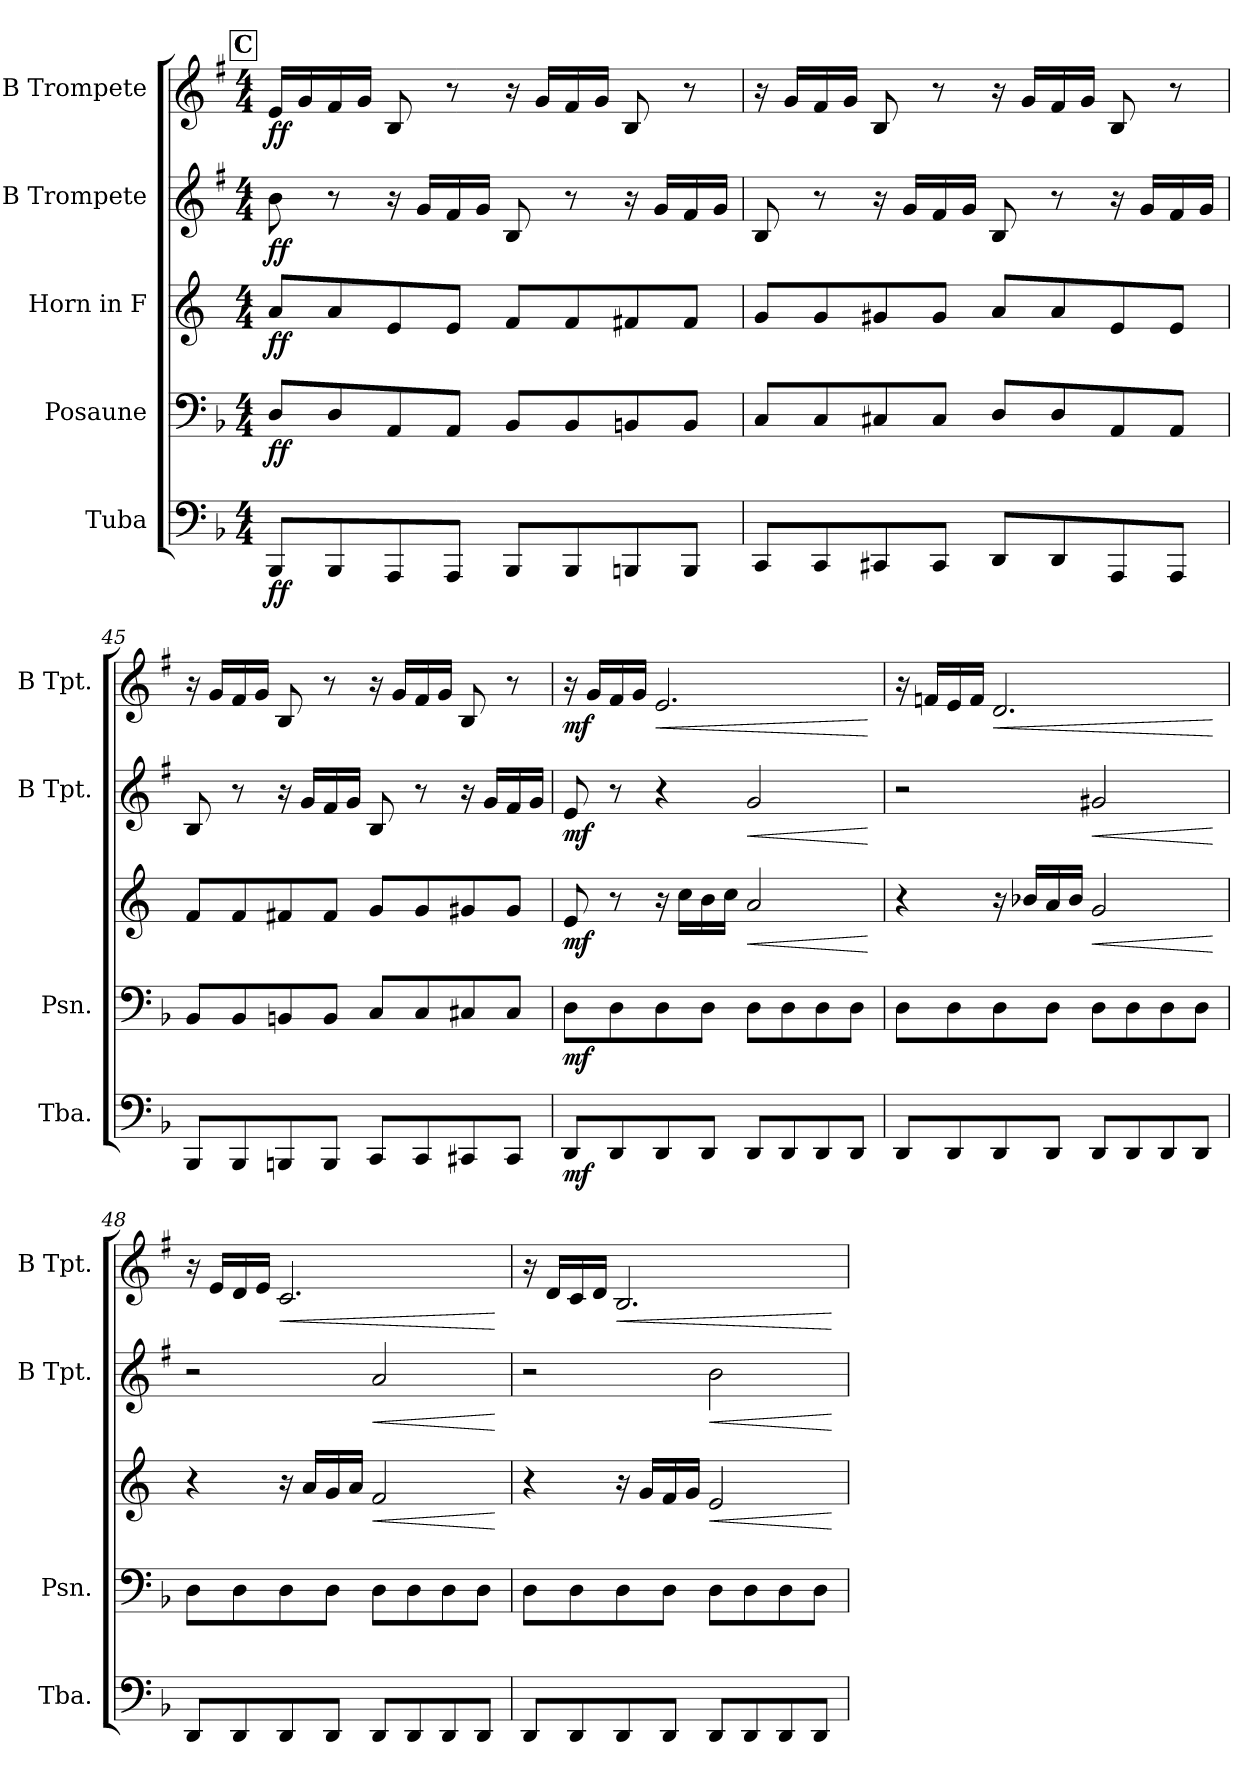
**kern	**dynam	**kern	**dynam	**kern	**dynam	**kern	**dynam	**kern	**dynam
*part5	*part5	*part4	*part4	*part3	*part3	*part2	*part2	*part1	*part1
*staff5	*staff5	*staff4	*staff4	*staff3	*staff3	*staff2	*staff2	*staff1	*staff1
*I"Tuba	*	*I"Posaune	*	*I"Horn in F	*	*I"B Trompete	*	*I"B Trompete	*
*I'Tba.	*	*I'Psn.	*	*	*	*I'B Tpt.	*	*I'B Tpt.	*
*clefF4	*	*clefF4	*	*clefG2	*	*clefG2	*	*clefG2	*
*	*	*	*	*ITrd4c7	*	*ITrd1c2	*	*ITrd1c2	*
*k[b-]	*	*k[b-]	*	*k[b-]	*	*k[b-]	*	*k[b-]	*
*M4/4	*	*M4/4	*	*M4/4	*	*M4/4	*	*M4/4	*
!!LO:REH:place=s1:a:B:fs=14:t=C
=43	=43	=43	=43	=43	=43	=43	=43	=43	=43
!	!LO:DY:b	!	!LO:DY:b	!	!LO:DY:b	!	!LO:DY:b	!	!LO:DY:b
8BBB-/L	ff	8D/L	ff	8d/L	ff	8a\	ff	16d/LL	ff
.	.	.	.	.	.	.	.	16f/	.
8BBB-/	.	8D/	.	8d/	.	8r	.	16e/	.
.	.	.	.	.	.	.	.	16f/JJ	.
8AAA/	.	8AA/	.	8A/	.	16r	.	8A/	.
.	.	.	.	.	.	16f/LL	.	.	.
8AAA/J	.	8AA/J	.	8A/J	.	16e/	.	8r	.
.	.	.	.	.	.	16f/JJ	.	.	.
8BBB-/L	.	8BB-/L	.	8B-/L	.	8A/	.	16r	.
.	.	.	.	.	.	.	.	16f/LL	.
8BBB-/	.	8BB-/	.	8B-/	.	8r	.	16e/	.
.	.	.	.	.	.	.	.	16f/JJ	.
8BBBn/	.	8BBn/	.	8Bn/	.	16r	.	8A/	.
.	.	.	.	.	.	16f/LL	.	.	.
8BBB/J	.	8BB/J	.	8B/J	.	16e/	.	8r	.
.	.	.	.	.	.	16f/JJ	.	.	.
!!LO:PB:g=z
=44	=44	=44	=44	=44	=44	=44	=44	=44	=44
8CC/L	.	8C/L	.	8c/L	.	8A/	.	16r	.
.	.	.	.	.	.	.	.	16f/LL	.
8CC/	.	8C/	.	8c/	.	8r	.	16e/	.
.	.	.	.	.	.	.	.	16f/JJ	.
8CC#X/	.	8C#X/	.	8c#X/	.	16r	.	8A/	.
.	.	.	.	.	.	16f/LL	.	.	.
8CC#/J	.	8C#/J	.	8c#/J	.	16e/	.	8r	.
.	.	.	.	.	.	16f/JJ	.	.	.
8DD/L	.	8D/L	.	8d/L	.	8A/	.	16r	.
.	.	.	.	.	.	.	.	16f/LL	.
8DD/	.	8D/	.	8d/	.	8r	.	16e/	.
.	.	.	.	.	.	.	.	16f/JJ	.
8AAA/	.	8AA/	.	8A/	.	16r	.	8A/	.
.	.	.	.	.	.	16f/LL	.	.	.
8AAA/J	.	8AA/J	.	8A/J	.	16e/	.	8r	.
.	.	.	.	.	.	16f/JJ	.	.	.
=45	=45	=45	=45	=45	=45	=45	=45	=45	=45
8BBB-/L	.	8BB-/L	.	8B-/L	.	8A/	.	16r	.
.	.	.	.	.	.	.	.	16f/LL	.
8BBB-/	.	8BB-/	.	8B-/	.	8r	.	16e/	.
.	.	.	.	.	.	.	.	16f/JJ	.
8BBBn/	.	8BBn/	.	8Bn/	.	16r	.	8A/	.
.	.	.	.	.	.	16f/LL	.	.	.
8BBB/J	.	8BB/J	.	8B/J	.	16e/	.	8r	.
.	.	.	.	.	.	16f/JJ	.	.	.
8CC/L	.	8C/L	.	8c/L	.	8A/	.	16r	.
.	.	.	.	.	.	.	.	16f/LL	.
8CC/	.	8C/	.	8c/	.	8r	.	16e/	.
.	.	.	.	.	.	.	.	16f/JJ	.
8CC#X/	.	8C#X/	.	8c#X/	.	16r	.	8A/	.
.	.	.	.	.	.	16f/LL	.	.	.
8CC#/J	.	8C#/J	.	8c#/J	.	16e/	.	8r	.
.	.	.	.	.	.	16f/JJ	.	.	.
!!LO:LB:g=z
=46	=46	=46	=46	=46	=46	=46	=46	=46	=46
!	!LO:DY:b	!	!LO:DY:b	!	!LO:DY:b	!	!LO:DY:b	!	!LO:DY:b
8DD/L	mf	8D\L	mf	8A/	mf	8d/	mf	16r	mf
.	.	.	.	.	.	.	.	16f/LL	.
8DD/	.	8D\	.	8r	.	8r	.	16e/	.
.	.	.	.	.	.	.	.	16f/JJ	.
!	!	!	!	!	!	!	!	!	!LO:HP:b
8DD/	.	8D\	.	16r	.	4r	.	2.d/	<
.	.	.	.	16f\LL	.	.	.	.	.
8DD/J	.	8D\J	.	16e\	.	.	.	.	.
.	.	.	.	16f\JJ	.	.	.	.	.
!	!	!	!	!	!LO:HP:b	!	!LO:HP:b	!	!
8DD/L	.	8D\L	.	2d/	<	2f/	<	.	.
8DD/	.	8D\	.	.	.	.	.	.	.
8DD/	.	8D\	.	.	.	.	.	.	.
8DD/J	.	8D\J	.	.	.	.	.	.	.
.	.	.	.	.	[	.	[	.	[
=47	=47	=47	=47	=47	=47	=47	=47	=47	=47
8DD/L	.	8D\L	.	4r	.	2r	.	16r	.
.	.	.	.	.	.	.	.	16e-X/LL	.
8DD/	.	8D\	.	.	.	.	.	16d/	.
.	.	.	.	.	.	.	.	16e-/JJ	.
!	!	!	!	!	!	!	!	!	!LO:HP:b
8DD/	.	8D\	.	16r	.	.	.	2.c/	<
.	.	.	.	16e-X/LL	.	.	.	.	.
8DD/J	.	8D\J	.	16d/	.	.	.	.	.
.	.	.	.	16e-/JJ	.	.	.	.	.
!	!	!	!	!	!LO:HP:b	!	!LO:HP:b	!	!
8DD/L	.	8D\L	.	2c/	<	2f#X/	<	.	.
8DD/	.	8D\	.	.	.	.	.	.	.
8DD/	.	8D\	.	.	.	.	.	.	.
8DD/J	.	8D\J	.	.	.	.	.	.	.
.	.	.	.	.	[	.	[	.	[
!!LO:PB:g=z
=48	=48	=48	=48	=48	=48	=48	=48	=48	=48
8DD/L	.	8D\L	.	4r	.	2r	.	16r	.
.	.	.	.	.	.	.	.	16d/LL	.
8DD/	.	8D\	.	.	.	.	.	16c/	.
.	.	.	.	.	.	.	.	16d/JJ	.
!	!	!	!	!	!	!	!	!	!LO:HP:b
8DD/	.	8D\	.	16r	.	.	.	2.B-/	<
.	.	.	.	16d/LL	.	.	.	.	.
8DD/J	.	8D\J	.	16c/	.	.	.	.	.
.	.	.	.	16d/JJ	.	.	.	.	.
!	!	!	!	!	!LO:HP:b	!	!LO:HP:b	!	!
8DD/L	.	8D\L	.	2B-/	<	2g/	<	.	.
8DD/	.	8D\	.	.	.	.	.	.	.
8DD/	.	8D\	.	.	.	.	.	.	.
8DD/J	.	8D\J	.	.	.	.	.	.	.
.	.	.	.	.	[	.	[	.	[
=49	=49	=49	=49	=49	=49	=49	=49	=49	=49
8DD/L	.	8D\L	.	4r	.	2r	.	16r	.
.	.	.	.	.	.	.	.	16c/LL	.
8DD/	.	8D\	.	.	.	.	.	16B-/	.
.	.	.	.	.	.	.	.	16c/JJ	.
!	!	!	!	!	!	!	!	!	!LO:HP:b
8DD/	.	8D\	.	16r	.	.	.	2.A/	<
.	.	.	.	16c/LL	.	.	.	.	.
8DD/J	.	8D\J	.	16B-/	.	.	.	.	.
.	.	.	.	16c/JJ	.	.	.	.	.
!	!	!	!	!	!LO:HP:b	!	!LO:HP:b	!	!
8DD/L	.	8D\L	.	2A/	<	2a\	<	.	.
8DD/	.	8D\	.	.	.	.	.	.	.
8DD/	.	8D\	.	.	.	.	.	.	.
8DD/J	.	8D\J	.	.	.	.	.	.	.
.	.	.	.	.	[	.	[	.	[
=	=	=	=	=	=	=	=	=	=
*-	*-	*-	*-	*-	*-	*-	*-	*-	*-
